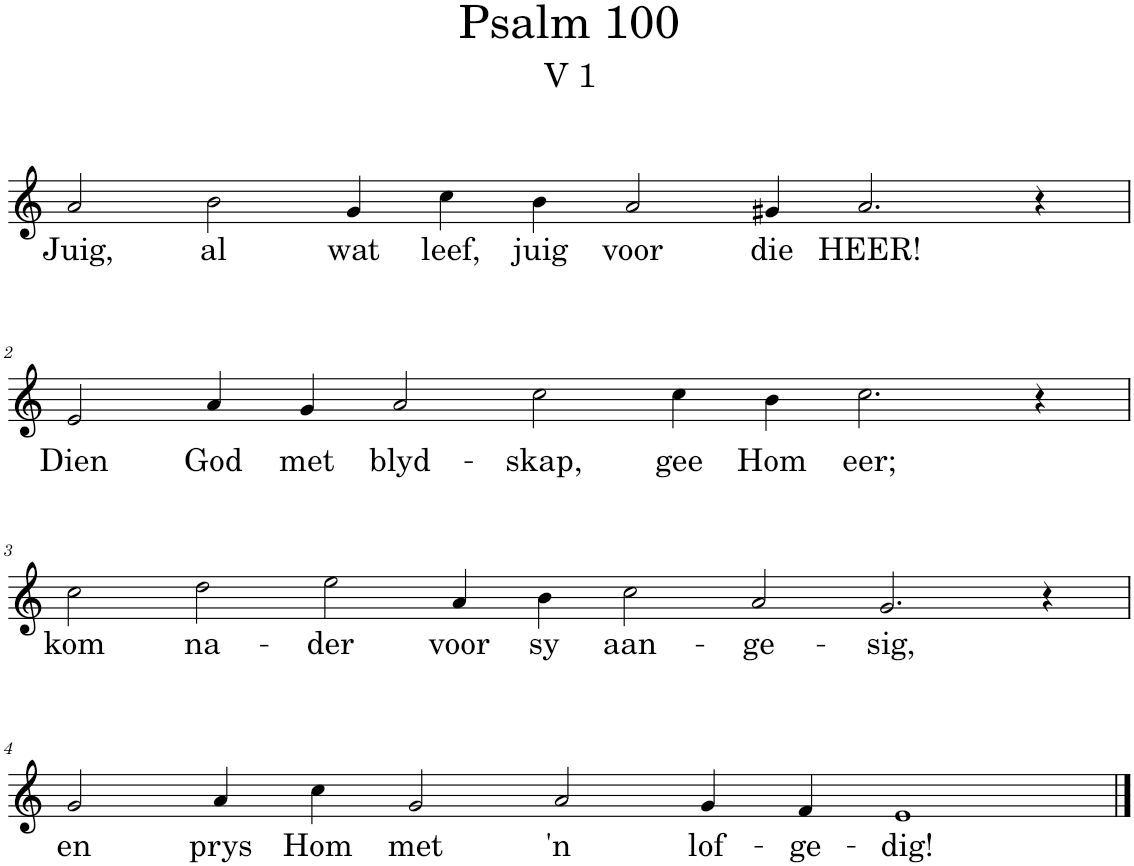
**kern	**text
*part1	*part1
*staff1	*staff1
*I"Pipe Organ	*
*I'Org.	*
*clefG2	*
*k[]	*
*M14/4	*
=1	=1
!	!LO:LY:b
2a/	Juig,
!	!LO:LY:b
2b\	al
!	!LO:LY:b
4g/	wat
!	!LO:LY:b
4cc\	leef,
!	!LO:LY:b
4b\	juig
!	!LO:LY:b
2a/	voor
!	!LO:LY:b
4g#X/	die
!	!LO:LY:b
2.a/	HEER!
4r	.
!!LO:LB:g=z
=2	=2
!	!LO:LY:b
2e/	Dien
!	!LO:LY:b
4a/	God
!	!LO:LY:b
4g/	met
!	!LO:LY:b
2a/	blyd-
!	!LO:LY:b
2cc\	-skap,
!	!LO:LY:b
4cc\	gee
!	!LO:LY:b
4b\	Hom
!	!LO:LY:b
2.cc\	eer;
4r	.
!!LO:LB:g=z
=3	=3
*M16/4	*
!	!LO:LY:b
2cc\	kom
!	!LO:LY:b
2dd\	na-
!	!LO:LY:b
2ee\	-der
!	!LO:LY:b
4a/	voor
!	!LO:LY:b
4b\	sy
!	!LO:LY:b
2cc\	aan-
!	!LO:LY:b
2a/	-ge-
!	!LO:LY:b
2.g/	-sig,
4r	.
!!LO:LB:g=z
=4	=4
*M14/4	*
!	!LO:LY:b
2g/	en
!	!LO:LY:b
4a/	prys
!	!LO:LY:b
4cc\	Hom
!	!LO:LY:b
2g/	met
!	!LO:LY:b
2a/	'n
!	!LO:LY:b
4g/	lof-
!	!LO:LY:b
4f/	-ge-
!	!LO:LY:b
1e	-dig!
==	==
*-	*-
